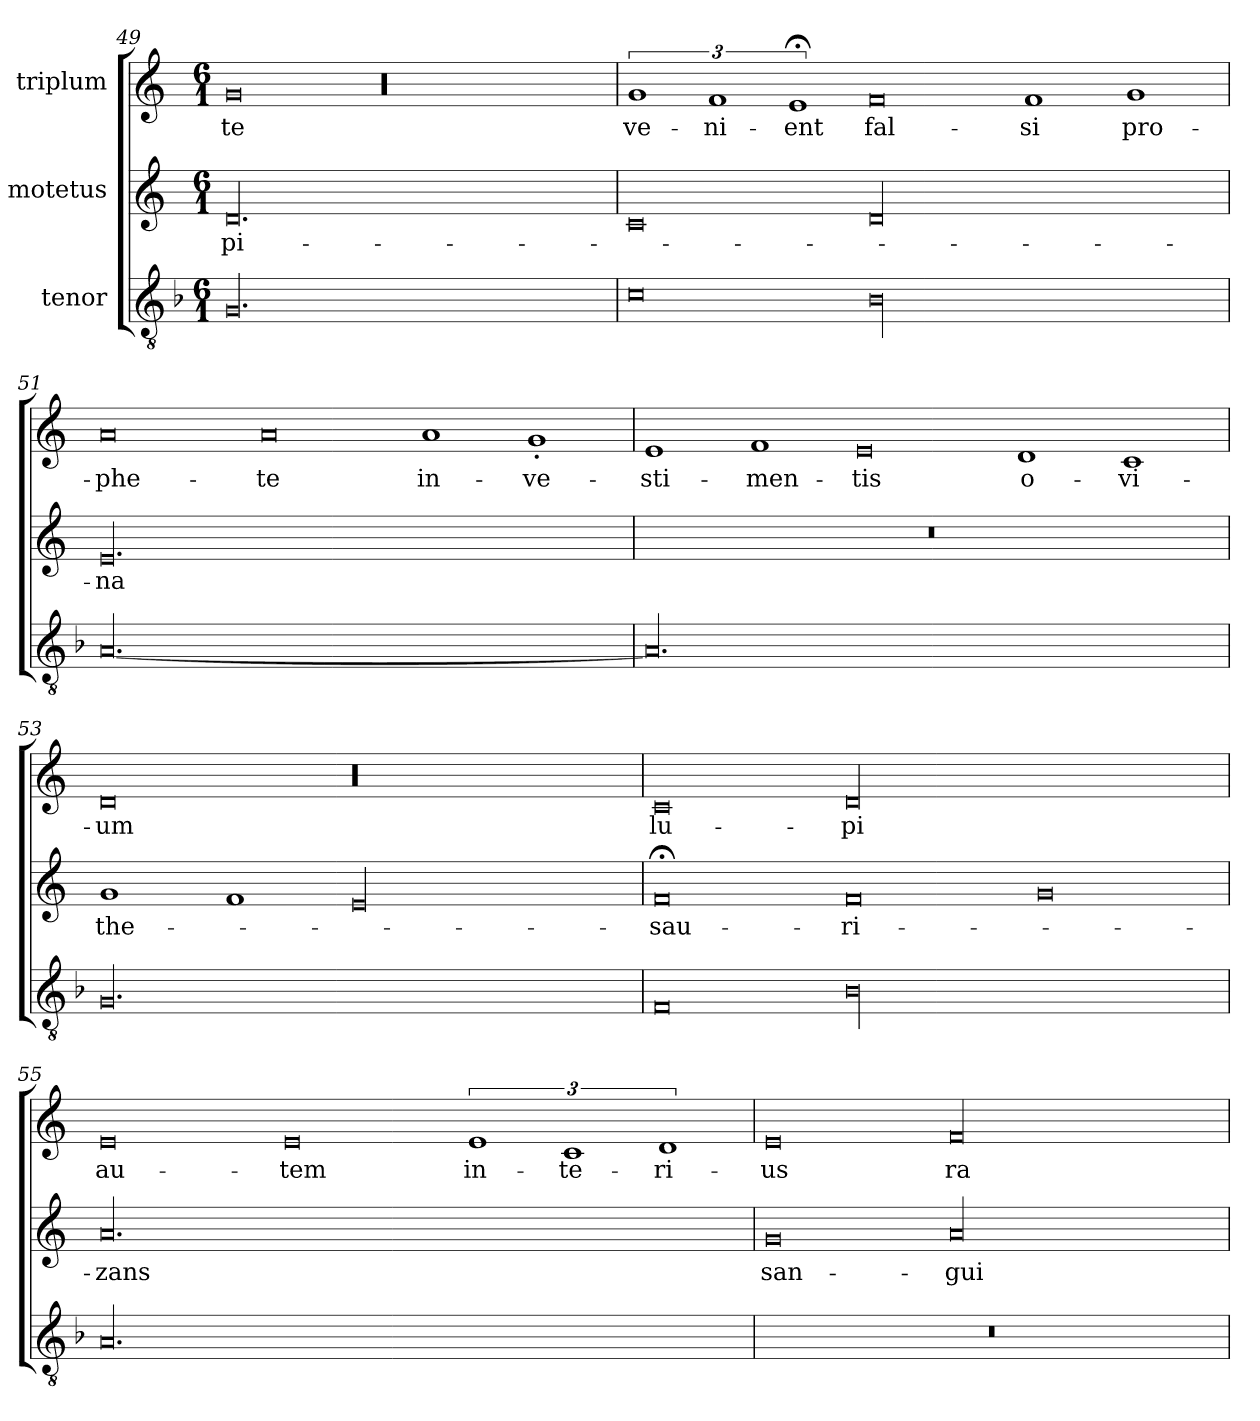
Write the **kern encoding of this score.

**kern	**kern	**text	**kern	**text
*part3	*part2	*part2	*part1	*part1
*staff3	*staff2	*staff2	*staff1	*staff1
*I"tenor	*I"motetus	*	*I"triplum	*
*clefGv2	*clefG2	*	*clefG2	*
*k[b-]	*k[]	*	*k[]	*
*F:	*C:	*	*C:	*
*M6/1	*M6/1	*	*M6/1	*
=49	=49	=49	=49	=49
00.G/	00.d/	-pi-	0g/	-te
.	.	.	00r	.
=50	=50	=50	=50	=50
0c\	0c/	.	3%2g/	ve-
.	.	.	3%2f/	-ni-
.	.	.	3%2e;</	-ent
00B-\	00d/	.	0f/	fal-
.	.	.	1f/	-si
.	.	.	1g/	pro-
=51	=51	=51	=51	=51
[00.A/	00.e/	-na	0a/	-phe-
.	.	.	0a/	-te
.	.	.	1a/	in-
.	.	.	1g'/	ve-
=52	=52	=52	=52	=52
00.A/]	00.r	.	1e/	-sti-
.	.	.	1f/	-men-
.	.	.	0e/	-tis
.	.	.	1d/	o-
.	.	.	1c/	-vi-
=53	=53	=53	=53	=53
00.G/	1g/	the-	0d/	-um
.	1f/	.	.	.
.	00e/	.	00r	.
=54	=54	=54	=54	=54
0F/	0f;</	-sau-	0c/	lu-
00B-\	0f/	-ri-	00d/	-pi
.	0g/	.	.	.
=55	=55	=55	=55	=55
00.A/	00.a/	-zans	0e/	au-
.	.	.	0e/	-tem
.	.	.	3%2e/	in-
.	.	.	3%2c/	-te-
.	.	.	3%2d/	-ri-
=56	=56	=56	=56	=56
00.r	0g/	san-	0e/	-us
.	00a/	-gui-	00f/	ra-
=	=	=	=	=
*-	*-	*-	*-	*-
